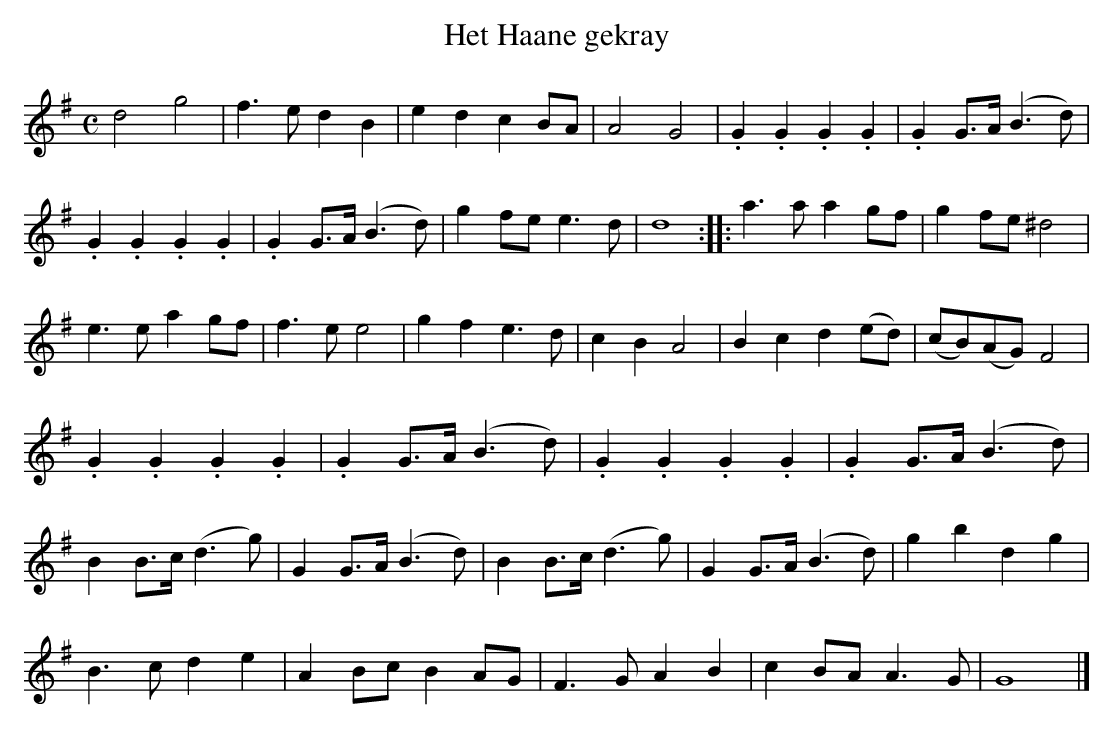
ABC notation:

X:1
T:Het Haane gekray
M:C
K:Gmaj
d4g4|f3ed2B2|e2d2c2BA|A4G4|.G2.G2.G2.G2|.G2G>A(B3d)|
.G2.G2.G2.G2|.G2G>A(B3d)|g2fee3d|d8:||:a3aa2gf|g2fe^d4|
e3ea2gf|f3ee4|g2f2e3d|c2B2A4|B2c2d2(ed)|(cB)(AG)F4|
.G2.G2.G2.G2|.G2G>A(B3d)|.G2.G2.G2.G2|.G2G>A(B3d)|
B2B>c(d3g)|G2G>A(B3d)|B2B>c(d3g)|G2G>A(B3d)|g2b2d2g2|
B3cd2e2|A2BcB2AG|F3GA2B2|c2BAA3G|G8|]
